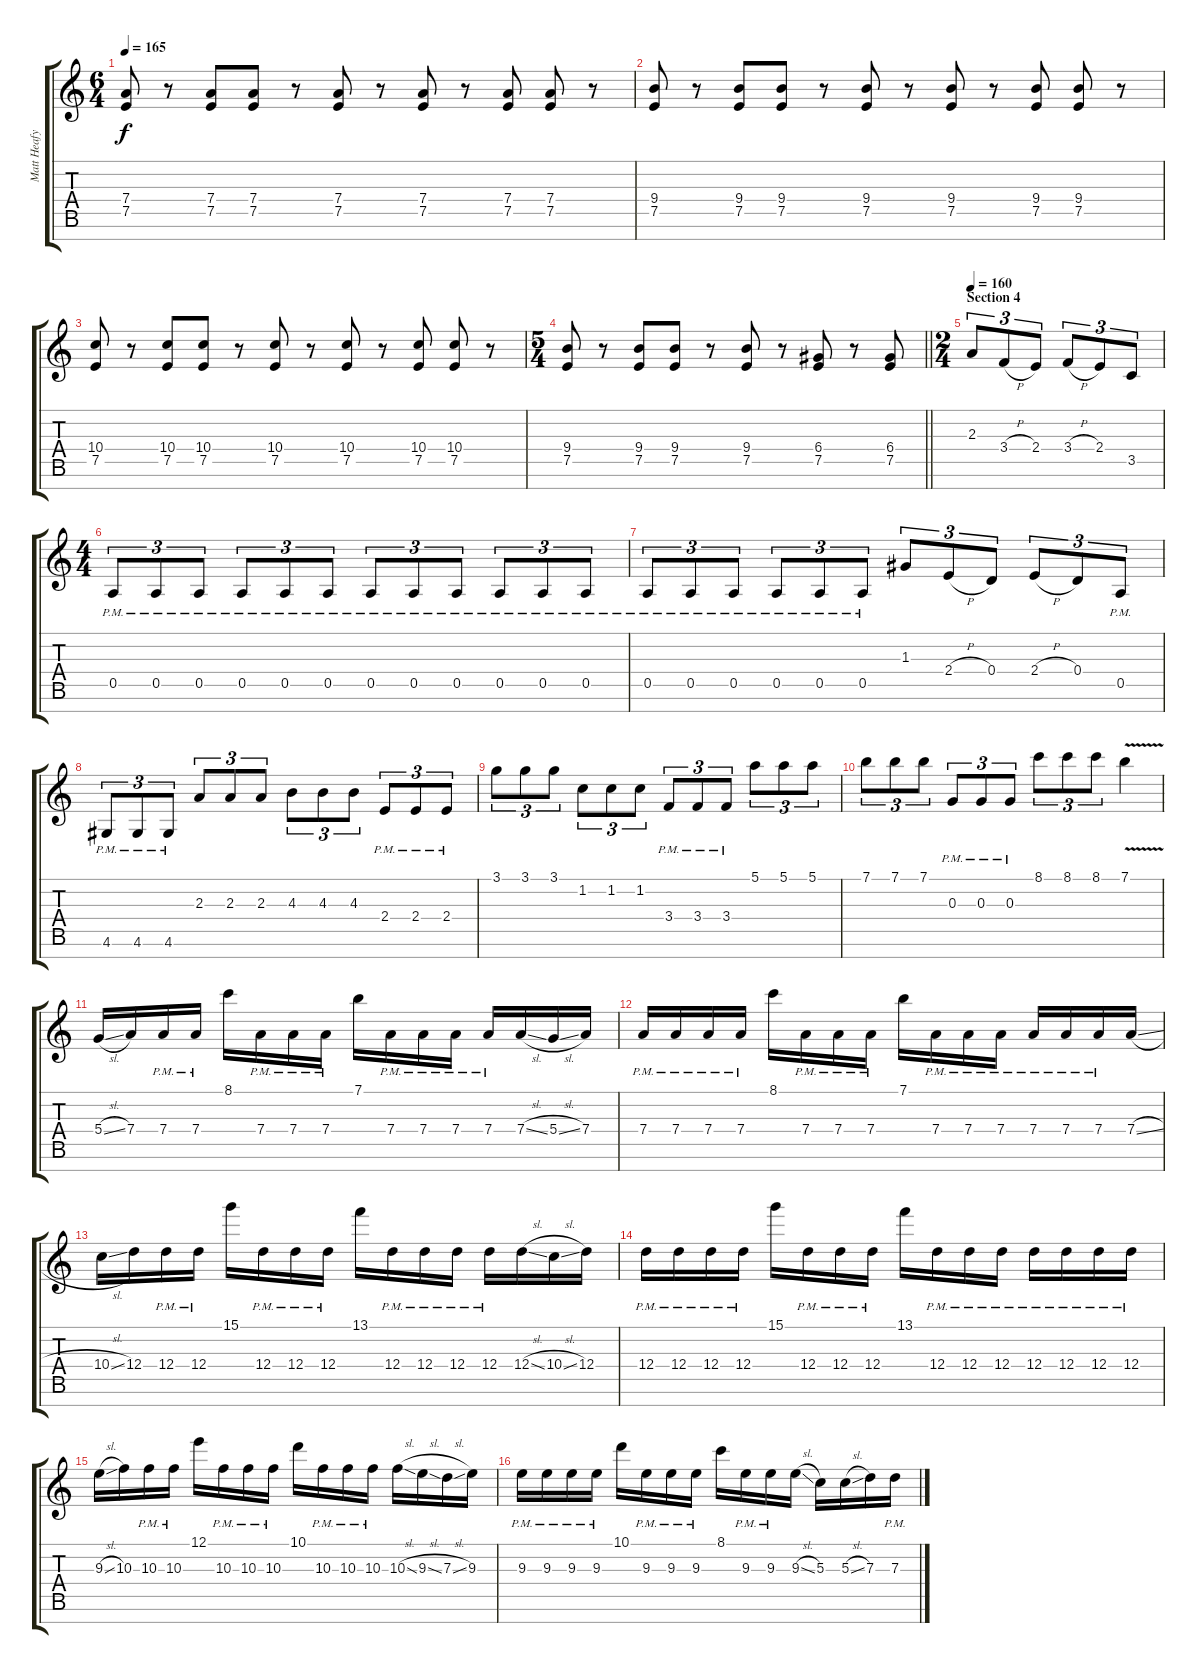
\track ("Matt Heafy" "Matt Heafy") {instrument distortionguitar}
\staff {score tabs}
\tuning (E4 B3 G3 D3 A2 E2 B1) {hide}
\ts (6 4)
\tempo 165
\clef g2
\ks c
(7.4 7.5).8{dy f} r.8 (7.4 7.5).8 (7.4 7.5).8 r.8 (7.4 7.5).8 r.8 (7.4 7.5).8 r.8 (7.4 7.5).8 (7.4 7.5).8 r.8 |
(9.4 7.5).8 r.8 (9.4 7.5).8 (9.4 7.5).8 r.8 (9.4 7.5).8 r.8 (9.4 7.5).8 r.8 (9.4 7.5).8 (9.4 7.5).8 r.8 |
(10.4 7.5).8 r.8 (10.4 7.5).8 (10.4 7.5).8 r.8 (10.4 7.5).8 r.8 (10.4 7.5).8 r.8 (10.4 7.5).8 (10.4 7.5).8 r.8 |
\ts (5 4)
\barLineRight lightlight
(9.4 7.5).8 r.8 (9.4 7.5).8 (9.4 7.5).8 r.8 (9.4 7.5).8 r.8 (6.4 7.5).8 r.8 (6.4 7.5).8 |
\ts (2 4)
\section ("" "Section 4")
\tempo 160
2.3.8{tu (3 2)} 3.4{h}.8{tu (3 2)} 2.4.8{tu (3 2)} 3.4{h}.8{tu (3 2)} 2.4.8{tu (3 2)} 3.5.8{tu (3 2)} |
\ts (4 4)
0.5{pm}.8{tu (3 2)} 0.5{pm}.8{tu (3 2)} 0.5{pm}.8{tu (3 2)} 0.5{pm}.8{tu (3 2)} 0.5{pm}.8{tu (3 2)} 0.5{pm}.8{tu (3 2)} 0.5{pm}.8{tu (3 2)} 0.5{pm}.8{tu (3 2)} 0.5{pm}.8{tu (3 2)} 0.5{pm}.8{tu (3 2)} 0.5{pm}.8{tu (3 2)} 0.5{pm}.8{tu (3 2)} |
0.5{pm}.8{tu (3 2)} 0.5{pm}.8{tu (3 2)} 0.5{pm}.8{tu (3 2)} 0.5{pm}.8{tu (3 2)} 0.5{pm}.8{tu (3 2)} 0.5{pm}.8{tu (3 2)} 1.3.8{tu (3 2)} 2.4{h}.8{tu (3 2)} 0.4.8{tu (3 2)} 2.4{h}.8{tu (3 2)} 0.4.8{tu (3 2)} 0.5{pm}.8{tu (3 2)} |
4.6{pm}.8{tu (3 2)} 4.6{pm}.8{tu (3 2)} 4.6{pm}.8{tu (3 2)} 2.3.8{tu (3 2)} 2.3.8{tu (3 2)} 2.3.8{tu (3 2)} 4.3.8{tu (3 2)} 4.3.8{tu (3 2)} 4.3.8{tu (3 2)} 2.4{pm}.8{tu (3 2)} 2.4{pm}.8{tu (3 2)} 2.4{pm}.8{tu (3 2)} |
3.1.8{tu (3 2)} 3.1.8{tu (3 2)} 3.1.8{tu (3 2)} 1.2.8{tu (3 2)} 1.2.8{tu (3 2)} 1.2.8{tu (3 2)} 3.4{pm}.8{tu (3 2)} 3.4{pm}.8{tu (3 2)} 3.4{pm}.8{tu (3 2)} 5.1.8{tu (3 2)} 5.1.8{tu (3 2)} 5.1.8{tu (3 2)} |
7.1.8{tu (3 2)} 7.1.8{tu (3 2)} 7.1.8{tu (3 2)} 0.3{pm}.8{tu (3 2)} 0.3{pm}.8{tu (3 2)} 0.3{pm}.8{tu (3 2)} 8.1.8{tu (3 2)} 8.1.8{tu (3 2)} 8.1.8{tu (3 2)} 7.1{v}.4 |
5.4{sl}.16 7.4.16 7.4{pm}.16 7.4{pm}.16 8.1.16 7.4{pm}.16 7.4{pm}.16 7.4{pm}.16 7.1.16 7.4{pm}.16 7.4{pm}.16 7.4{pm}.16 7.4{pm}.16 7.4{sl}.16 5.4{sl}.16 7.4.16 |
7.4{pm}.16 7.4{pm}.16 7.4{pm}.16 7.4{pm}.16 8.1.16 7.4{pm}.16 7.4{pm}.16 7.4{pm}.16 7.1.16 7.4{pm}.16 7.4{pm}.16 7.4{pm}.16 7.4{pm}.16 7.4{pm}.16 7.4{pm}.16 7.4{sl}.16 |
10.4{sl}.16 12.4.16 12.4{pm}.16 12.4{pm}.16 15.1.16 12.4{pm}.16 12.4{pm}.16 12.4{pm}.16 13.1.16 12.4{pm}.16 12.4{pm}.16 12.4{pm}.16 12.4{pm}.16 12.4{sl}.16 10.4{sl}.16 12.4.16 |
12.4{pm}.16 12.4{pm}.16 12.4{pm}.16 12.4{pm}.16 15.1.16 12.4{pm}.16 12.4{pm}.16 12.4{pm}.16 13.1.16 12.4{pm}.16 12.4{pm}.16 12.4{pm}.16 12.4{pm}.16 12.4{pm}.16 12.4{pm}.16 12.4{pm}.16 |
9.3{sl}.16 10.3.16 10.3{pm}.16 10.3{pm}.16 12.1.16 10.3{pm}.16 10.3{pm}.16 10.3{pm}.16 10.1.16 10.3{pm}.16 10.3{pm}.16 10.3{pm}.16 10.3{sl}.16 9.3{sl}.16 7.3{sl}.16 9.3.16 |
9.3{pm}.16 9.3{pm}.16 9.3{pm}.16 9.3{pm}.16 10.1.16 9.3{pm}.16 9.3{pm}.16 9.3{pm}.16 8.1.16 9.3{pm}.16 9.3{pm}.16 9.3{sl}.16 5.3.16 5.3{sl}.16 7.3.16 7.3{pm}.16
